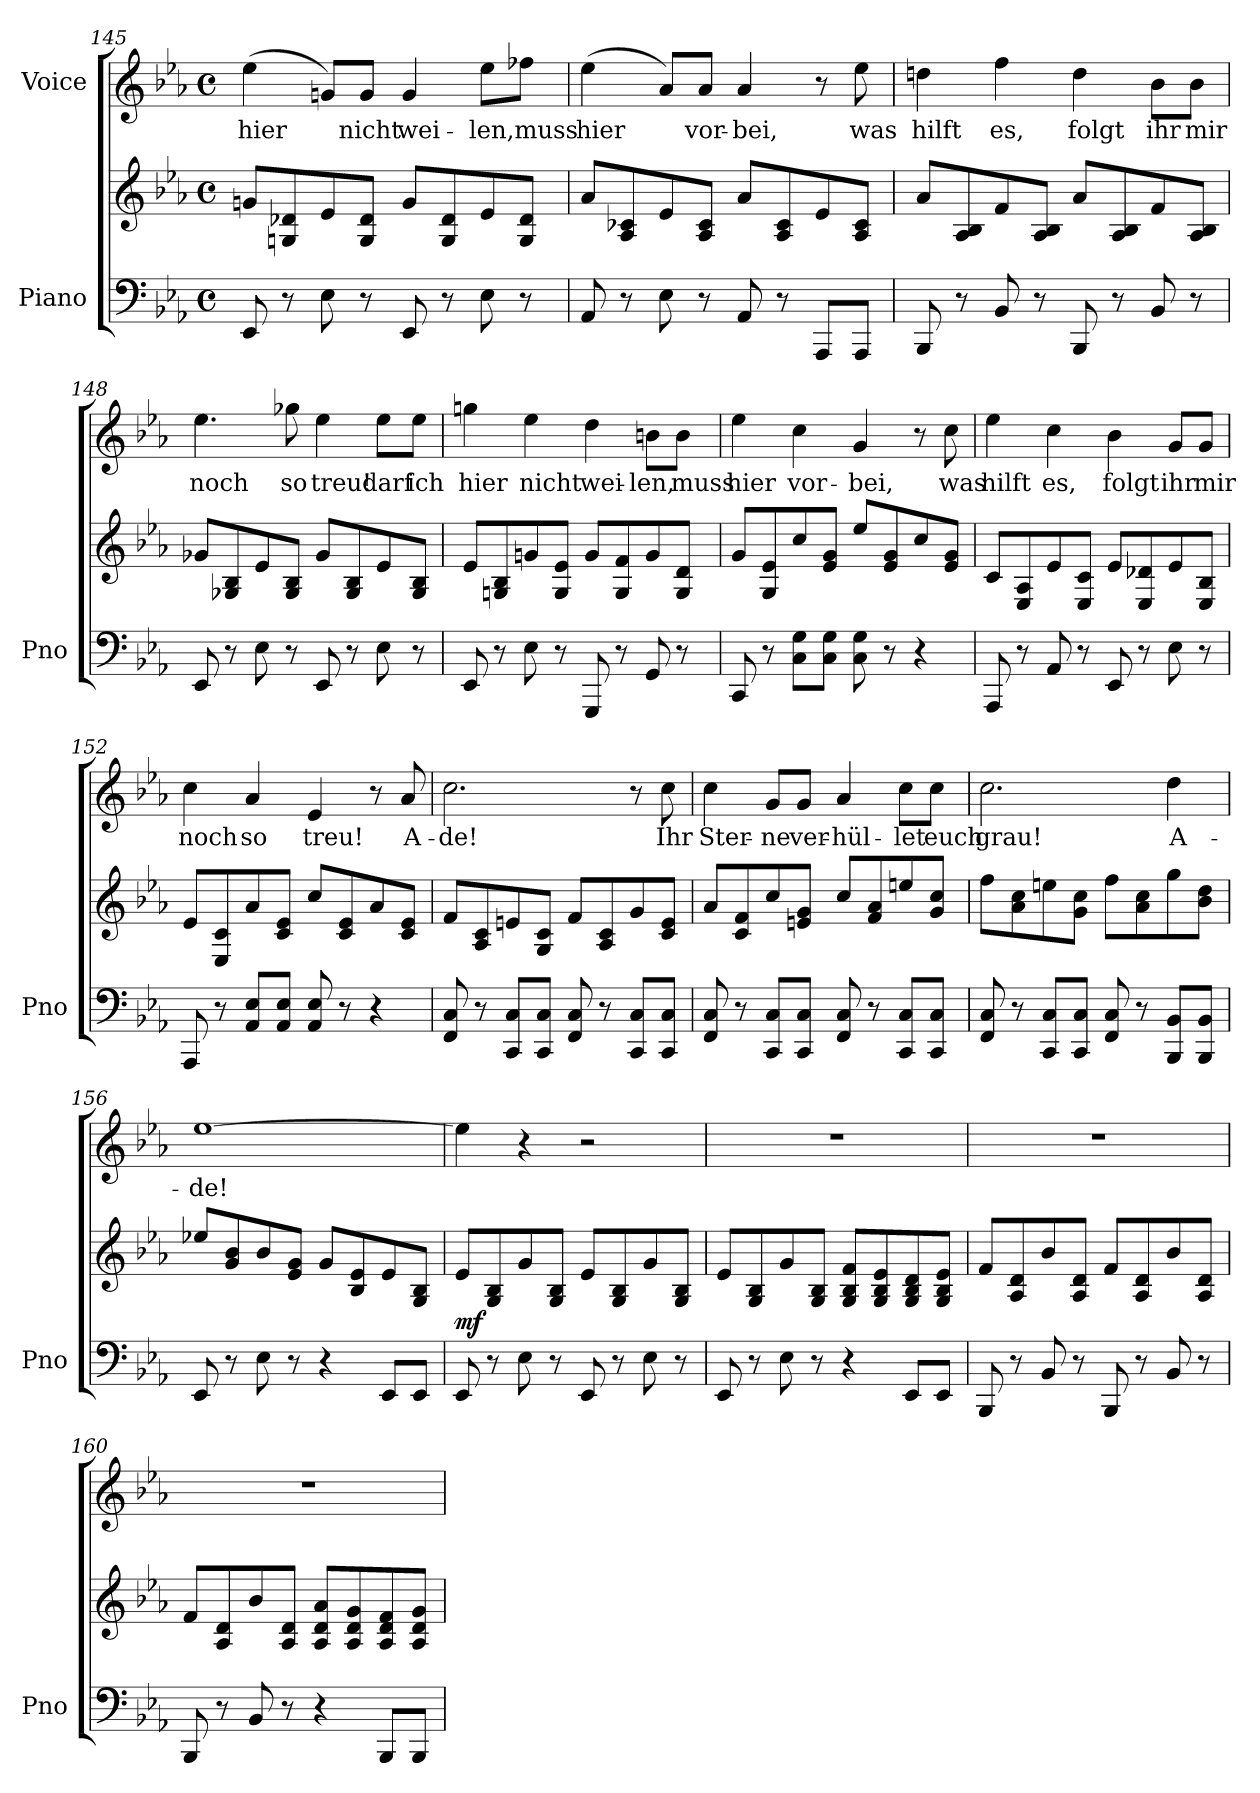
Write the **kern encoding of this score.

**kern	**kern	**dynam	**kern	**text
*part2	*part2	*part2	*part1	*part1
*staff3	*staff2	*staff2/3	*staff1	*staff1
*I"Piano	*	*	*I"Voice	*
*I'Pno	*	*	*	*
*clefF4	*clefG2	*	*clefG2	*
*k[b-e-a-]	*k[b-e-a-]	*	*k[b-e-a-]	*
*M4/4	*M4/4	*	*M4/4	*
*met(c)	*met(c)	*	*met(c)	*
=145	=145	=145	=145	=145
8EE-/	8gn/L	.	(4ee-\	hier
8r	8Gn/ 8d-X/	.	.	.
8E-\	8e-/	.	8gn/L)	.
8r	8G/ 8d-/J	.	8g/J	nicht
8EE-/	8g/L	.	4g/	wei-
8r	8G/ 8d-/	.	.	.
8E-\	8e-/	.	8ee-\L	-len,
8r	8G/ 8d-/J	.	8ff-X\J	muss
=146	=146	=146	=146	=146
8AA-/	8a-/L	.	(4ee-\	hier
8r	8A-/ 8c-X/	.	.	.
8E-\	8e-/	.	8a-/L)	.
8r	8A-/ 8c-/J	.	8a-/J	vor-
8AA-/	8a-/L	.	4a-/	-bei,
8r	8A-/ 8c-/	.	.	.
8AAA-/L	8e-/	.	8r	.
8AAA-/J	8A-/ 8c-/J	.	8ee-\	was
=147	=147	=147	=147	=147
8BBB-/	8a-/L	.	4ddn\	hilft
8r	8A-/ 8B-/	.	.	.
8BB-/	8f/	.	4ff\	es,
8r	8A-/ 8B-/J	.	.	.
8BBB-/	8a-/L	.	4dd\	folgt
8r	8A-/ 8B-/	.	.	.
8BB-/	8f/	.	8b-\L	ihr
8r	8A-/ 8B-/J	.	8b-\J	mir
=148	=148	=148	=148	=148
8EE-/	8g-X/L	.	4.ee-\	noch
8r	8G-X/ 8B-/	.	.	.
8E-\	8e-/	.	.	.
8r	8G-/ 8B-/J	.	8gg-X\	so
8EE-/	8g-/L	.	4ee-\	treu!
8r	8G-/ 8B-/	.	.	.
8E-\	8e-/	.	8ee-\L	darf
8r	8G-/ 8B-/J	.	8ee-\J	ich
=149	=149	=149	=149	=149
8EE-/	8e-/L	.	4ggn\	hier
8r	8Gn/ 8B-/	.	.	.
8E-\	8gn/	.	4ee-\	nicht
8r	8G/ 8e-/J	.	.	.
8GGG/	8g/L	.	4dd\	wei-
8r	8G/ 8f/	.	.	.
8GG/	8g/	.	8bn\L	-len,
8r	8G/ 8d/J	.	8b\J	muss
=150	=150	=150	=150	=150
8CC/	8g/L	.	4ee-\	hier
8r	8G/ 8e-/	.	.	.
8C\ 8G\L	8cc/	.	4cc\	vor-
8C\ 8G\J	8e-/ 8g/J	.	.	.
8C\ 8G\	8ee-/L	.	4g/	-bei,
8r	8e-/ 8g/	.	.	.
4r	8cc/	.	8r	.
.	8e-/ 8g/J	.	8cc\	was
=151	=151	=151	=151	=151
8AAA-/	8c/L	.	4ee-\	hilft
8r	8E-/ 8A-/	.	.	.
8AA-/	8e-/	.	4cc\	es,
8r	8E-/ 8c/J	.	.	.
8EE-/	8e-/L	.	4b-\	folgt
8r	8E-/ 8d-X/	.	.	.
8E-\	8e-/	.	8g/L	ihr
8r	8E-/ 8B-/J	.	8g/J	mir
=152	=152	=152	=152	=152
8AAA-/	8e-/L	.	4cc\	noch
8r	8E-/ 8c/	.	.	.
8AA-/ 8E-/L	8a-/	.	4a-/	so
8AA-/ 8E-/J	8c/ 8e-/J	.	.	.
8AA-/ 8E-/	8cc/L	.	4e-/	treu!
8r	8c/ 8e-/	.	.	.
4r	8a-/	.	8r	.
.	8c/ 8e-/J	.	8a-/	A-
=153	=153	=153	=153	=153
8FF/ 8C/	8f/L	.	2.cc\	-de!
8r	8A-/ 8c/	.	.	.
8CC/ 8C/L	8en/	.	.	.
8CC/ 8C/J	8G/ 8c/J	.	.	.
8FF/ 8C/	8f/L	.	.	.
8r	8A-/ 8c/	.	.	.
8CC/ 8C/L	8g/	.	8r	.
8CC/ 8C/J	8c/ 8e/J	.	8cc\	Ihr
=154	=154	=154	=154	=154
8FF/ 8C/	8a-/L	.	4cc\	Ster-
8r	8c/ 8f/	.	.	.
8CC/ 8C/L	8cc/	.	8g/L	-ne
8CC/ 8C/J	8en/ 8g/J	.	8g/J	ver-
8FF/ 8C/	8cc/L	.	4a-/	-hül-
8r	8f/ 8a-/	.	.	.
8CC/ 8C/L	8een/	.	8cc\L	-let
8CC/ 8C/J	8g/ 8cc/J	.	8cc\J	euch
=155	=155	=155	=155	=155
8FF/ 8C/	8ff\L	.	2.cc\	grau!
8r	8a-\ 8cc\	.	.	.
8CC/ 8C/L	8een\	.	.	.
8CC/ 8C/J	8g\ 8cc\J	.	.	.
8FF/ 8C/	8ff\L	.	.	.
8r	8a-\ 8cc\	.	.	.
8BBB-/ 8BB-/L	8gg\	.	4dd\	A-
8BBB-/ 8BB-/J	8b-\ 8dd\J	.	.	.
=156	=156	=156	=156	=156
*^	*	*	*	*
2ryy	8EE-/	8ee-X/L	.	[1ee-	-de!
.	8r	8g/ 8b-/	.	.	.
.	8E-\	8b-/	.	.	.
.	8r	8e-/ 8g/J	.	.	.
4r	4ryy	8g/L	.	.	.
.	.	8B-/ 8e-/	.	.	.
4ryy	8EE-/L	8e-/	.	.	.
.	8EE-/J	8G/ 8B-/J	.	.	.
=157	=157	=157	=157	=157	=157
!	!	!	!LO:DY:b	!	!
*v	*v	*	*	*	*
8EE-/	8e-/L	mf	4ee-\]	.
8r	8G/ 8B-/	.	.	.
8E-\	8g/	.	4r	.
8r	8G/ 8B-/J	.	.	.
8EE-/	8e-/L	.	2r	.
8r	8G/ 8B-/	.	.	.
8E-\	8g/	.	.	.
8r	8G/ 8B-/J	.	.	.
=158	=158	=158	=158	=158
*^	*	*	*	*
2ryy	8EE-/	8e-/L	.	1r	.
.	8r	8G/ 8B-/	.	.	.
.	8E-\	8g/	.	.	.
.	8r	8G/ 8B-/J	.	.	.
4r	4ryy	8G/ 8B-/ 8f/L	.	.	.
.	.	8G/ 8B-/ 8e-/	.	.	.
4ryy	8EE-/L	8G/ 8B-/ 8d/	.	.	.
.	8EE-/J	8G/ 8B-/ 8e-/J	.	.	.
*v	*v	*	*	*	*
=159	=159	=159	=159	=159
8BBB-/	8f/L	.	1r	.
8r	8A-/ 8d/	.	.	.
8BB-/	8b-/	.	.	.
8r	8A-/ 8d/J	.	.	.
8BBB-/	8f/L	.	.	.
8r	8A-/ 8d/	.	.	.
8BB-/	8b-/	.	.	.
8r	8A-/ 8d/J	.	.	.
=160	=160	=160	=160	=160
8BBB-/	8f/L	.	1r	.
8r	8A-/ 8d/	.	.	.
8BB-/	8b-/	.	.	.
8r	8A-/ 8d/J	.	.	.
4r	8A-/ 8d/ 8a-/L	.	.	.
.	8A-/ 8d/ 8g/	.	.	.
8BBB-/L	8A-/ 8d/ 8f/	.	.	.
8BBB-/J	8A-/ 8d/ 8g/J	.	.	.
=	=	=	=	=
*-	*-	*-	*-	*-
